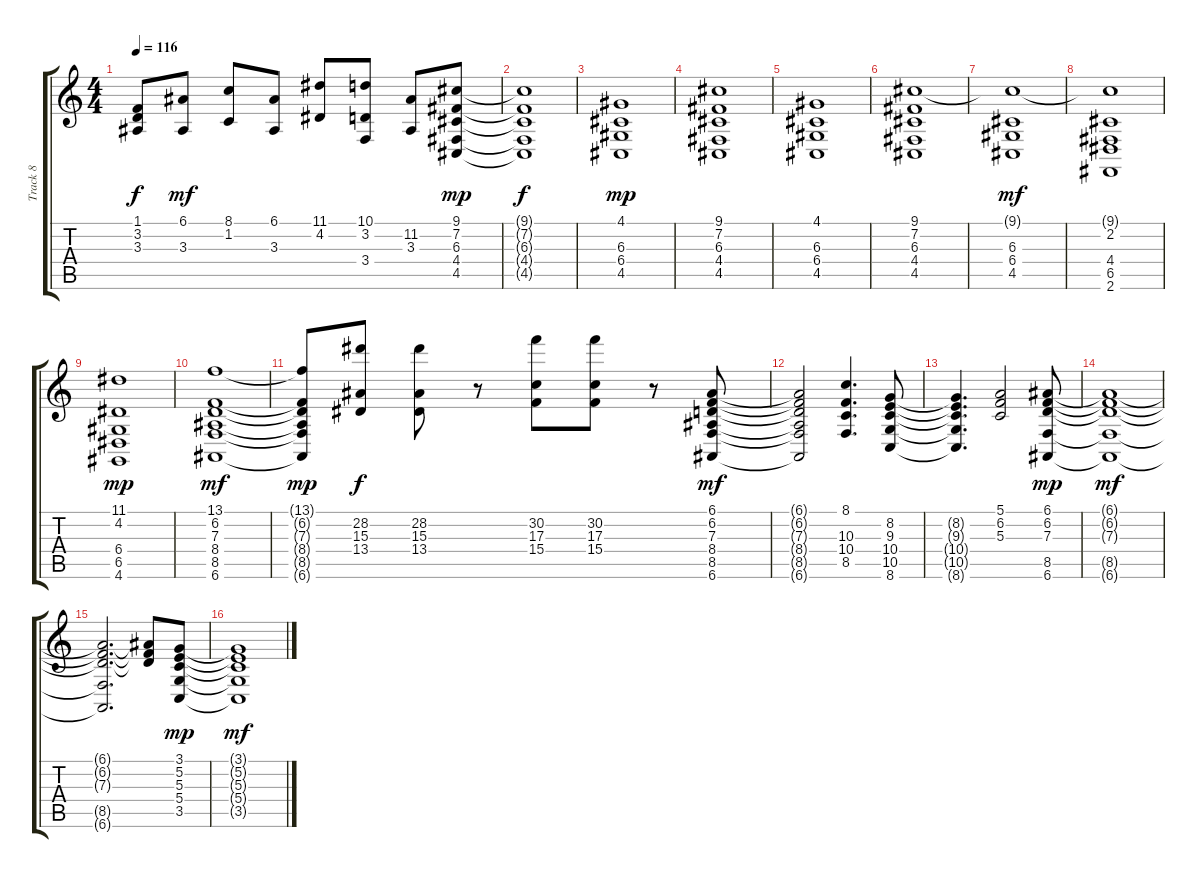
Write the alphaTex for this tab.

\track ("Track 8" "Track 8") {instrument stringensemble1}
\staff {score tabs}
\tuning (E4 B3 G3 D3 A2 E2) {hide}
\ts (4 4)
\tempo 116
\clef g2
\ks c
(1.1{t} 3.2{t} 3.3{t}).8{dy f} (6.1 3.3).8{dy mf} (8.1 1.2).8 (6.1 3.3).8 (11.1 4.2).8 (10.1 3.2 3.4{t}).8 (11.2 3.3).8 (9.1 7.2 6.3 4.4 4.5).8{dy mp} |
(9.1{t} 7.2{t} 6.3{t} 4.4{t} 4.5{t}).1{dy f} |
(4.1 6.3 6.4 4.5).1{dy mp} |
(9.1 7.2 6.3 4.4 4.5).1 |
(4.1 6.3 6.4 4.5).1 |
(9.1 7.2 6.3 4.4 4.5).1 |
(9.1{t} 6.3 6.4 4.5).1{dy mf} |
(9.1{t} 2.2 4.4 6.5 2.6).1 |
(11.1 4.2 6.4 6.5 4.6).1{dy mp} |
(13.1 6.2 7.3 8.4 8.5 6.6).1{dy mf} |
(13.1{t} 6.2{t} 7.3{t} 8.4{t} 8.5{t} 6.6{t}).8{dy mp} (28.2 15.3 13.4).8{dy f instrument fx7echoes} (28.2 15.3 13.4).8 r.8 (30.2 17.3 15.4).8 (30.2 17.3 15.4).8 r.8 (6.1 6.2 7.3 8.4 8.5 6.6).8{dy mf volume 12 instrument stringensemble1} |
(6.1{t} 6.2{t} 7.3{t} 8.4{t} 8.5{t} 6.6{t}).2 (8.1 10.3 10.4 8.5).4{d} (8.2 9.3 10.4 10.5 8.6).8 |
(8.2{t} 9.3{t} 10.4{t} 10.5{t} 8.6{t}).4{d} (5.1 6.2 5.3).2 (6.1 6.2 7.3 8.5 6.6).8{dy mp} |
(6.1{t} 6.2{t} 7.3{t} 8.5{t} 6.6{t}).1{dy mf} |
(6.1{t} 6.2{t} 7.3{t} 8.5{t} 6.6{t}).2{d} (6.1{t} 6.2{t} 7.3{t}).8 (3.1 5.2 5.3 5.4 3.5).8{dy mp} |
(3.1{t} 5.2{t} 5.3{t} 5.4{t} 3.5{t}).1{dy mf}
